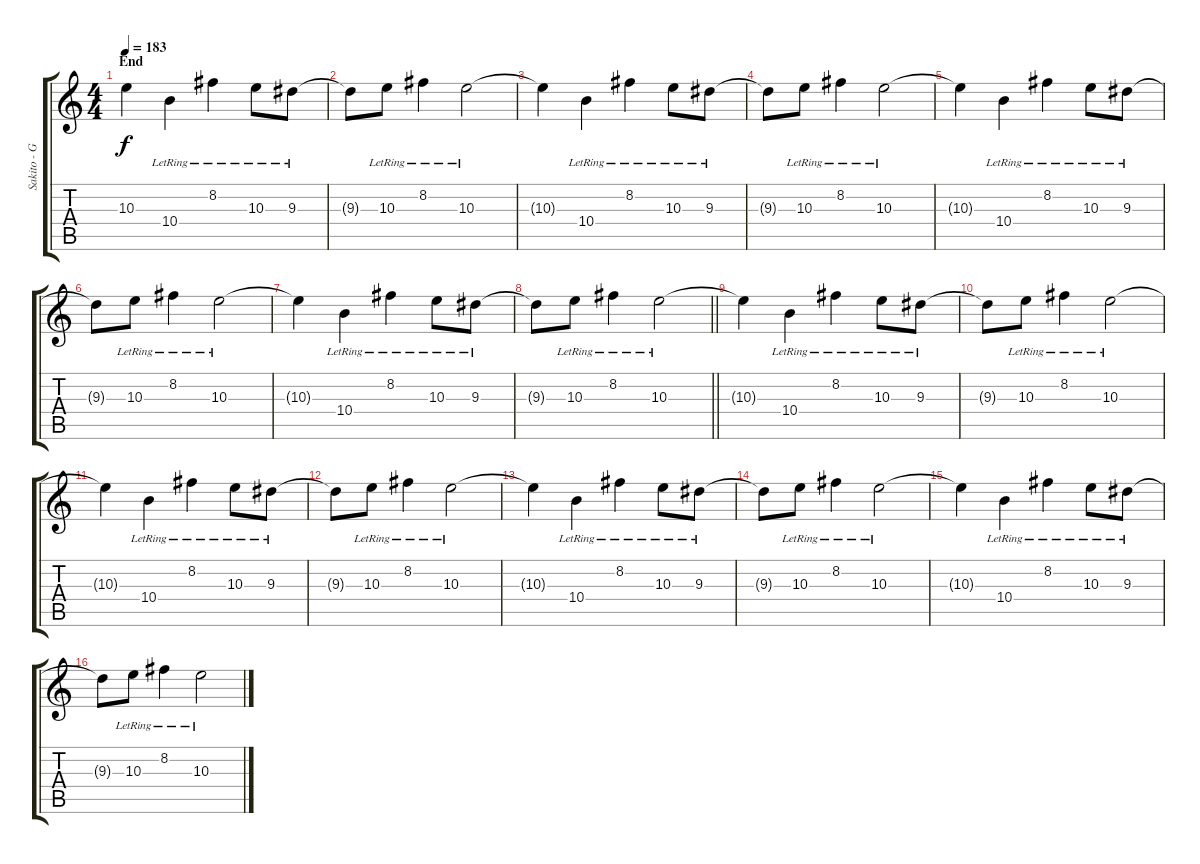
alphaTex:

\track ("Sakito - Guitar 1" "Sakito - G") {instrument electricguitarjazz}
\staff {score tabs}
\tuning (Eb4 Bb3 Gb3 Db3 Ab2 Eb2) {hide}
\ts (4 4)
\section ("" "End")
\tempo 183
\clef g2
\ks c
10.3{t}.4{dy f} 10.4{lr}.4 8.2{lr}.4 10.3{lr}.8 9.3{lr}.8 |
9.3{t}.8 10.3{lr}.8 8.2{lr}.4 10.3{lr}.2 |
10.3{t}.4 10.4{lr}.4 8.2{lr}.4 10.3{lr}.8 9.3{lr}.8 |
9.3{t}.8 10.3{lr}.8 8.2{lr}.4 10.3{lr}.2 |
10.3{t}.4 10.4{lr}.4 8.2{lr}.4 10.3{lr}.8 9.3{lr}.8 |
9.3{t}.8 10.3{lr}.8 8.2{lr}.4 10.3{lr}.2 |
10.3{t}.4 10.4{lr}.4 8.2{lr}.4 10.3{lr}.8 9.3{lr}.8 |
\barLineRight lightlight
9.3{t}.8 10.3{lr}.8 8.2{lr}.4 10.3{lr}.2 |
\section ("" "")
10.3{t}.4{volume 8} 10.4{lr}.4 8.2{lr}.4 10.3{lr}.8 9.3{lr}.8 |
9.3{t}.8 10.3{lr}.8 8.2{lr}.4 10.3{lr}.2 |
10.3{t}.4 10.4{lr}.4 8.2{lr}.4 10.3{lr}.8 9.3{lr}.8 |
9.3{t}.8 10.3{lr}.8 8.2{lr}.4 10.3{lr}.2 |
10.3{t}.4{volume 0} 10.4{lr}.4 8.2{lr}.4 10.3{lr}.8 9.3{lr}.8 |
9.3{t}.8 10.3{lr}.8 8.2{lr}.4 10.3{lr}.2 |
10.3{t}.4 10.4{lr}.4 8.2{lr}.4 10.3{lr}.8 9.3{lr}.8 |
9.3{t}.8 10.3{lr}.8 8.2{lr}.4 10.3{lr}.2
